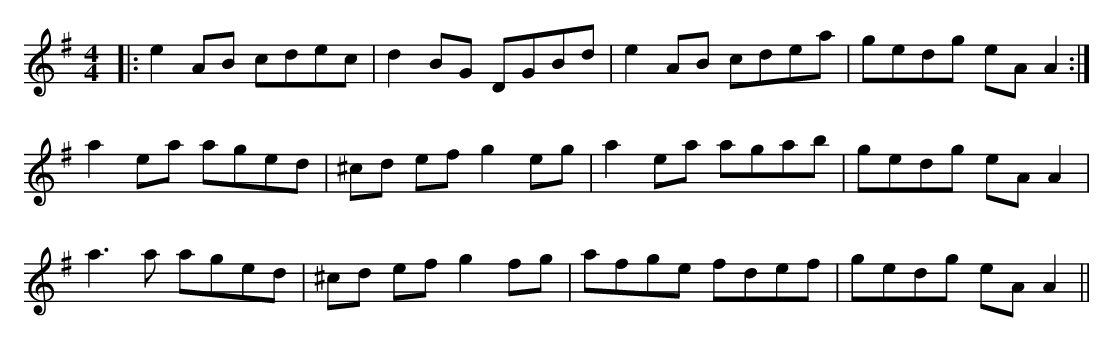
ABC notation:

X:1
M:4/4
K:G
|:e2 AB cdec|d2 BG DGBd|e2 AB cdea|gedg eA A2:|
a2 ea aged|^cd ef g2 eg|a2 ea agab|gedg eA A2|
a3 a aged|^cd ef g2 fg|afge fdef|gedg eAA2||
